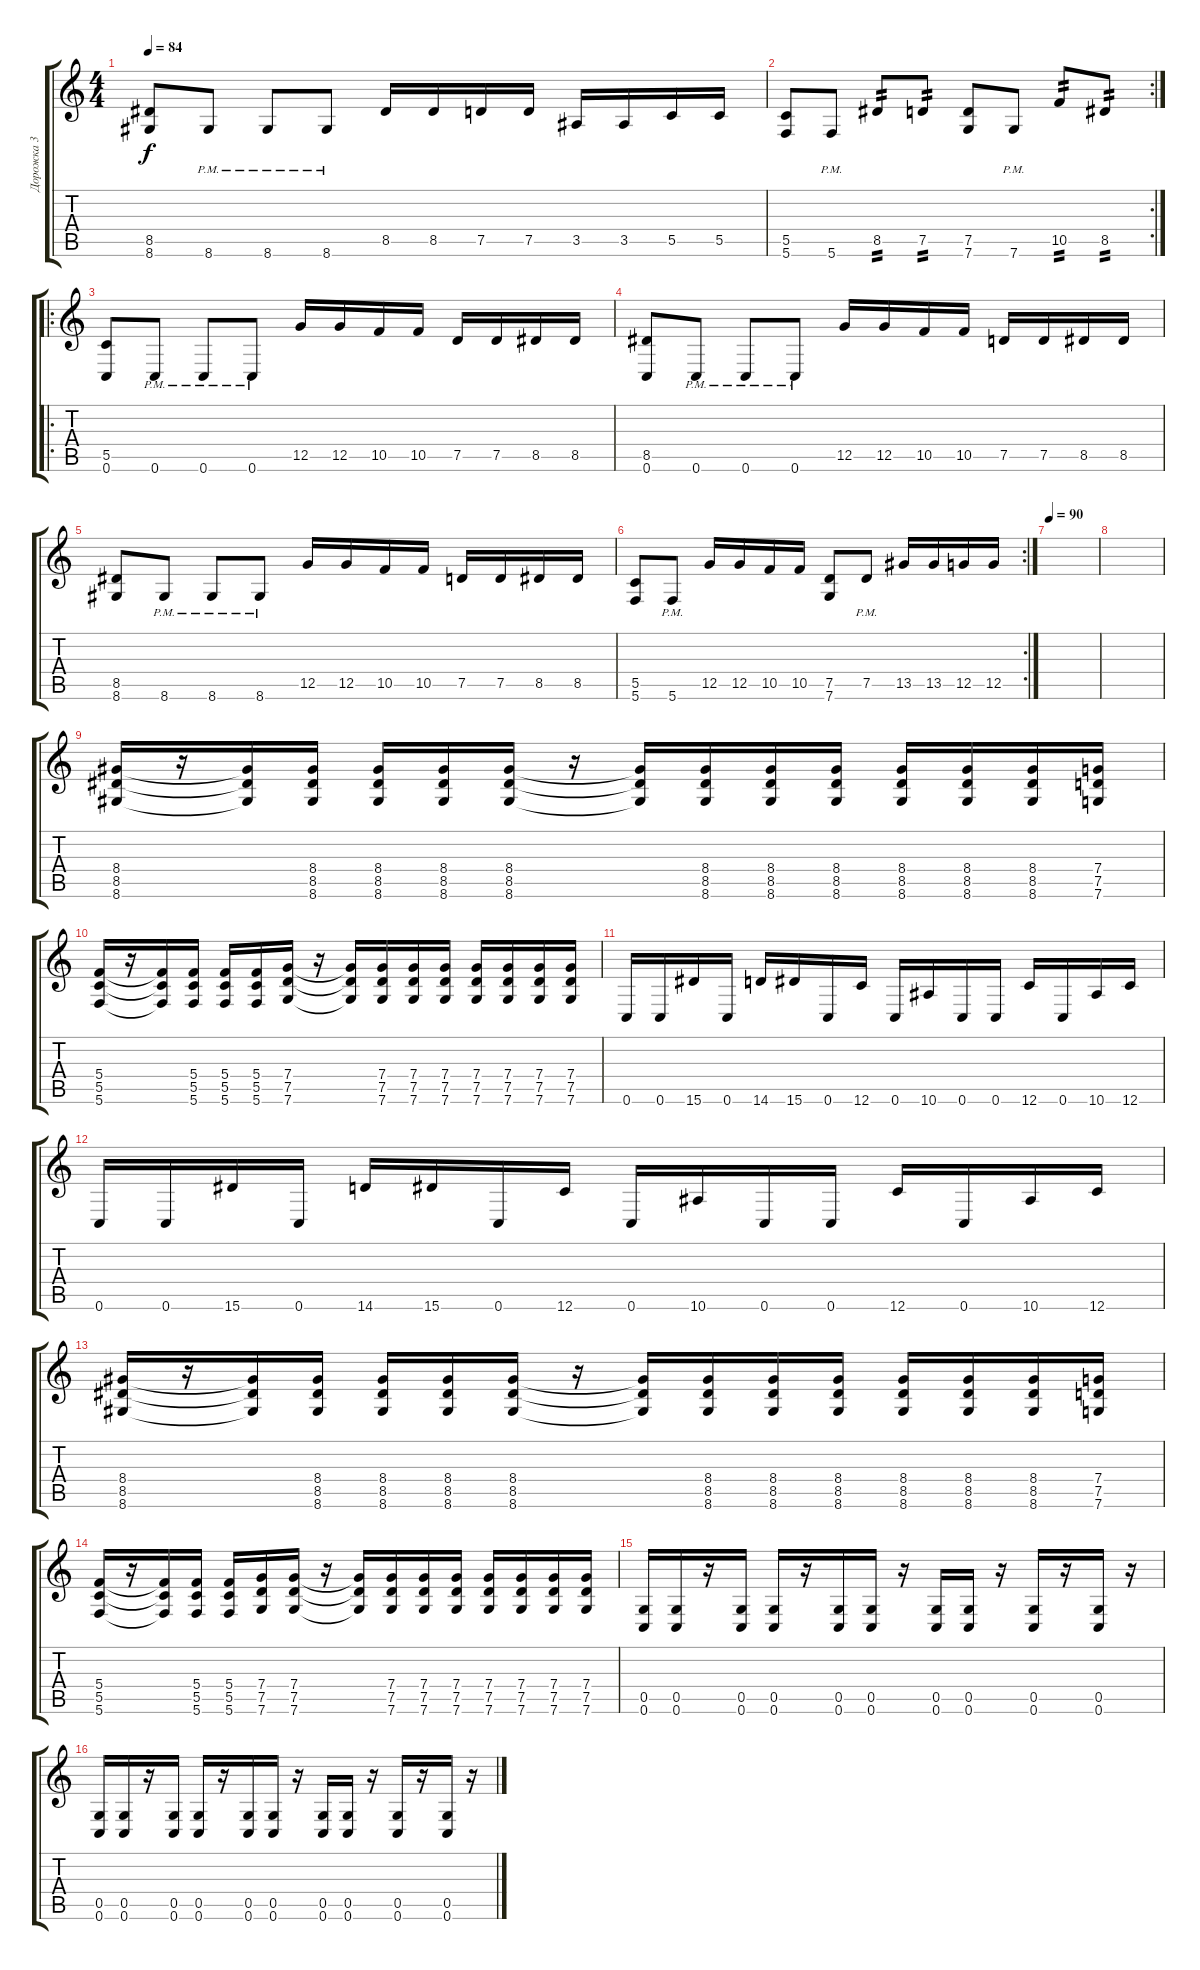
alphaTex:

\track ("Дорожка 3" "Дорожка 3") {instrument overdrivenguitar}
\staff {score tabs}
\tuning (D4 A3 F3 C3 G2 C2) {hide}
\ts (4 4)
\tempo 84
\clef g2
\ks c
(8.5 8.6).8{dy f} 8.6{pm}.8 8.6{pm}.8 8.6{pm}.8 8.5.16 8.5.16 7.5.16 7.5.16 3.5.16 3.5.16 5.5.16 5.5.16 |
\rc 2
(5.5 5.6).8 5.6{pm}.8 8.5.8{tp 2} 7.5.8{tp 2} (7.5 7.6).8 7.6{pm}.8 10.5.8{tp 2} 8.5.8{tp 2} |
\ro
(5.5 0.6).8 0.6{pm}.8 0.6{pm}.8 0.6{pm}.8 12.5.16 12.5.16 10.5.16 10.5.16 7.5.16 7.5.16 8.5.16 8.5.16 |
(8.5 0.6).8 0.6{pm}.8 0.6{pm}.8 0.6{pm}.8 12.5.16 12.5.16 10.5.16 10.5.16 7.5.16 7.5.16 8.5.16 8.5.16 |
(8.5 8.6).8 8.6{pm}.8 8.6{pm}.8 8.6{pm}.8 12.5.16 12.5.16 10.5.16 10.5.16 7.5.16 7.5.16 8.5.16 8.5.16 |
\rc 2
(5.5 5.6).8 5.6{pm}.8 12.5.16 12.5.16 10.5.16 10.5.16 (7.5 7.6).8 7.5{pm}.8 13.5.16 13.5.16 12.5.16 12.5.16 |
\tempo 90
|
|
(8.4 8.5 8.6).16 r.16 (8.4{t} 8.5{t} 8.6{t}).16 (8.4 8.5 8.6).16 (8.4 8.5 8.6).16 (8.4 8.5 8.6).16 (8.4 8.5 8.6).16 r.16 (8.4{t} 8.5{t} 8.6{t}).16 (8.4 8.5 8.6).16 (8.4 8.5 8.6).16 (8.4 8.5 8.6).16 (8.4 8.5 8.6).16 (8.4 8.5 8.6).16 (8.4 8.5 8.6).16 (7.4 7.5 7.6).16 |
(5.4 5.5 5.6).16 r.16 (5.4{t} 5.5{t} 5.6{t}).16 (5.4 5.5 5.6).16 (5.4 5.5 5.6).16 (5.4 5.5 5.6).16 (7.4 7.5 7.6).16 r.16 (7.4{t} 7.5{t} 7.6{t}).16 (7.4 7.5 7.6).16 (7.4 7.5 7.6).16 (7.4 7.5 7.6).16 (7.4 7.5 7.6).16 (7.4 7.5 7.6).16 (7.4 7.5 7.6).16 (7.4 7.5 7.6).16 |
0.6.16 0.6.16 15.6.16 0.6.16 14.6.16 15.6.16 0.6.16 12.6.16 0.6.16 10.6.16 0.6.16 0.6.16 12.6.16 0.6.16 10.6.16 12.6.16 |
0.6.16 0.6.16 15.6.16 0.6.16 14.6.16 15.6.16 0.6.16 12.6.16 0.6.16 10.6.16 0.6.16 0.6.16 12.6.16 0.6.16 10.6.16 12.6.16 |
(8.4 8.5 8.6).16 r.16 (8.4{t} 8.5{t} 8.6{t}).16 (8.4 8.5 8.6).16 (8.4 8.5 8.6).16 (8.4 8.5 8.6).16 (8.4 8.5 8.6).16 r.16 (8.4{t} 8.5{t} 8.6{t}).16 (8.4 8.5 8.6).16 (8.4 8.5 8.6).16 (8.4 8.5 8.6).16 (8.4 8.5 8.6).16 (8.4 8.5 8.6).16 (8.4 8.5 8.6).16 (7.4 7.5 7.6).16 |
(5.4 5.5 5.6).16 r.16 (5.4{t} 5.5{t} 5.6{t}).16 (5.4 5.5 5.6).16 (5.4 5.5 5.6).16 (7.4 7.5 7.6).16 (7.4 7.5 7.6).16 r.16 (7.4{t} 7.5{t} 7.6{t}).16 (7.4 7.5 7.6).16 (7.4 7.5 7.6).16 (7.4 7.5 7.6).16 (7.4 7.5 7.6).16 (7.4 7.5 7.6).16 (7.4 7.5 7.6).16 (7.4 7.5 7.6).16 |
(0.5 0.6).16 (0.5 0.6).16 r.16 (0.5 0.6).16 (0.5 0.6).16 r.16 (0.5 0.6).16 (0.5 0.6).16 r.16 (0.5 0.6).16 (0.5 0.6).16 r.16 (0.5 0.6).16 r.16 (0.5 0.6).16 r.16 |
(0.5 0.6).16 (0.5 0.6).16 r.16 (0.5 0.6).16 (0.5 0.6).16 r.16 (0.5 0.6).16 (0.5 0.6).16 r.16 (0.5 0.6).16 (0.5 0.6).16 r.16 (0.5 0.6).16 r.16 (0.5 0.6).16 r.16
